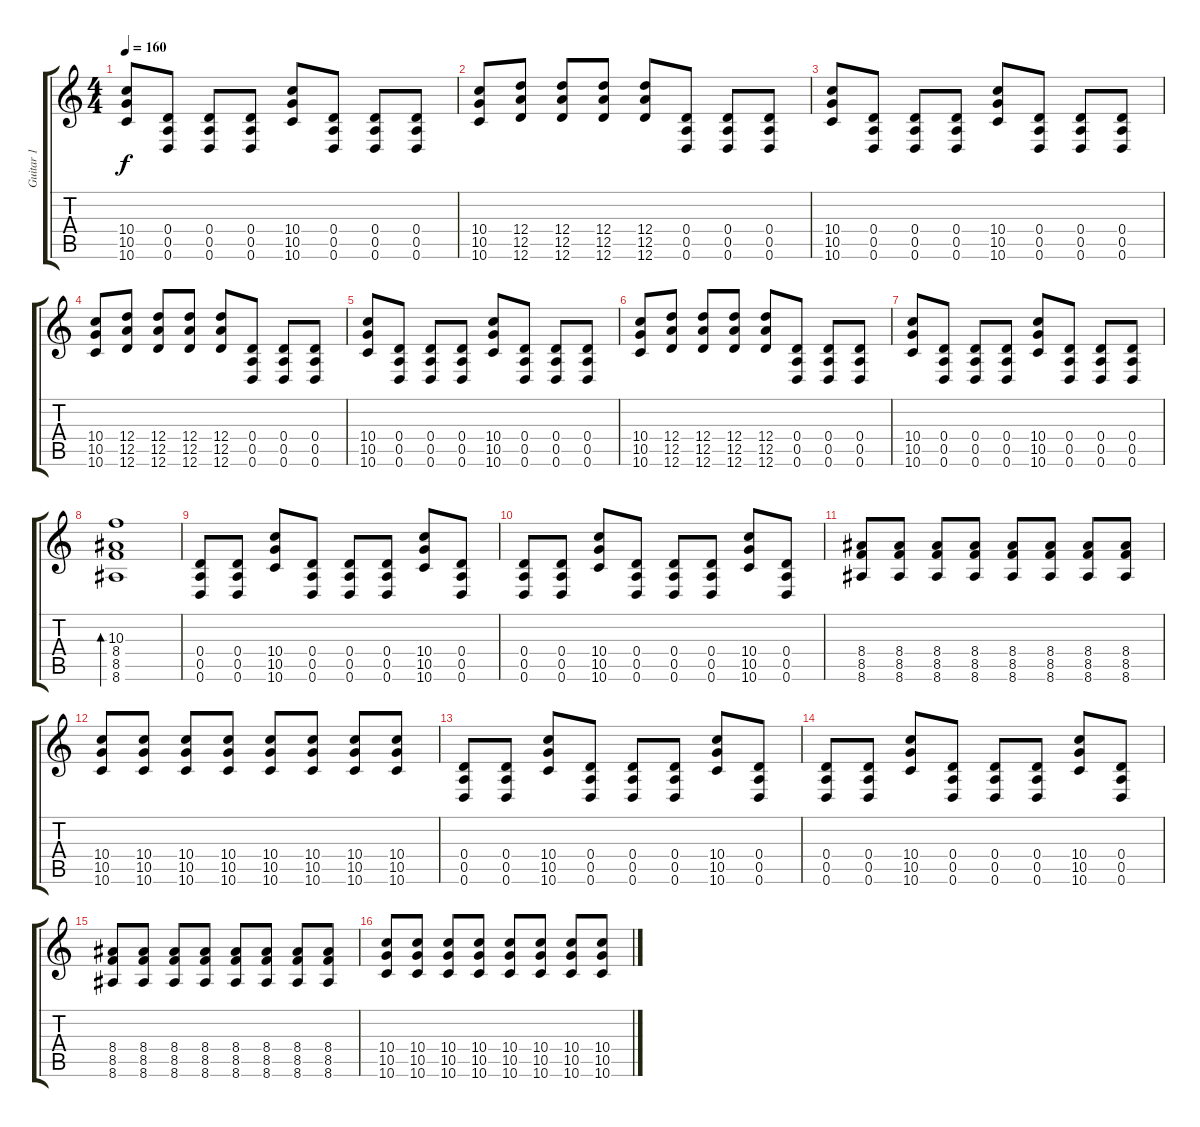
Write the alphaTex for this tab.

\track ("Guitar 1" "Guitar 1") {instrument distortionguitar}
\staff {score tabs}
\tuning (E4 B3 G3 D3 A2 D2) {hide}
\ts (4 4)
\tempo 160
\clef g2
\ks c
(10.4 10.5 10.6).8{dy f} (0.4 0.5 0.6).8 (0.4 0.5 0.6).8 (0.4 0.5 0.6).8 (10.4 10.5 10.6).8 (0.4 0.5 0.6).8 (0.4 0.5 0.6).8 (0.4 0.5 0.6).8 |
(10.4 10.5 10.6).8 (12.4 12.5 12.6).8 (12.4 12.5 12.6).8 (12.4 12.5 12.6).8 (12.4 12.5 12.6).8 (0.4 0.5 0.6).8 (0.4 0.5 0.6).8 (0.4 0.5 0.6).8 |
(10.4 10.5 10.6).8 (0.4 0.5 0.6).8 (0.4 0.5 0.6).8 (0.4 0.5 0.6).8 (10.4 10.5 10.6).8 (0.4 0.5 0.6).8 (0.4 0.5 0.6).8 (0.4 0.5 0.6).8 |
(10.4 10.5 10.6).8 (12.4 12.5 12.6).8 (12.4 12.5 12.6).8 (12.4 12.5 12.6).8 (12.4 12.5 12.6).8 (0.4 0.5 0.6).8 (0.4 0.5 0.6).8 (0.4 0.5 0.6).8 |
(10.4 10.5 10.6).8 (0.4 0.5 0.6).8 (0.4 0.5 0.6).8 (0.4 0.5 0.6).8 (10.4 10.5 10.6).8 (0.4 0.5 0.6).8 (0.4 0.5 0.6).8 (0.4 0.5 0.6).8 |
(10.4 10.5 10.6).8 (12.4 12.5 12.6).8 (12.4 12.5 12.6).8 (12.4 12.5 12.6).8 (12.4 12.5 12.6).8 (0.4 0.5 0.6).8 (0.4 0.5 0.6).8 (0.4 0.5 0.6).8 |
(10.4 10.5 10.6).8 (0.4 0.5 0.6).8 (0.4 0.5 0.6).8 (0.4 0.5 0.6).8 (10.4 10.5 10.6).8 (0.4 0.5 0.6).8 (0.4 0.5 0.6).8 (0.4 0.5 0.6).8 |
(10.3 8.4 8.5 8.6).1{bd 240} |
(0.4 0.5 0.6).8 (0.4 0.5 0.6).8 (10.4 10.5 10.6).8 (0.4 0.5 0.6).8 (0.4 0.5 0.6).8 (0.4 0.5 0.6).8 (10.4 10.5 10.6).8 (0.4 0.5 0.6).8 |
(0.4 0.5 0.6).8 (0.4 0.5 0.6).8 (10.4 10.5 10.6).8 (0.4 0.5 0.6).8 (0.4 0.5 0.6).8 (0.4 0.5 0.6).8 (10.4 10.5 10.6).8 (0.4 0.5 0.6).8 |
(8.4 8.5 8.6).8 (8.4 8.5 8.6).8 (8.4 8.5 8.6).8 (8.4 8.5 8.6).8 (8.4 8.5 8.6).8 (8.4 8.5 8.6).8 (8.4 8.5 8.6).8 (8.4 8.5 8.6).8 |
(10.4 10.5 10.6).8 (10.4 10.5 10.6).8 (10.4 10.5 10.6).8 (10.4 10.5 10.6).8 (10.4 10.5 10.6).8 (10.4 10.5 10.6).8 (10.4 10.5 10.6).8 (10.4 10.5 10.6).8 |
(0.4 0.5 0.6).8 (0.4 0.5 0.6).8 (10.4 10.5 10.6).8 (0.4 0.5 0.6).8 (0.4 0.5 0.6).8 (0.4 0.5 0.6).8 (10.4 10.5 10.6).8 (0.4 0.5 0.6).8 |
(0.4 0.5 0.6).8 (0.4 0.5 0.6).8 (10.4 10.5 10.6).8 (0.4 0.5 0.6).8 (0.4 0.5 0.6).8 (0.4 0.5 0.6).8 (10.4 10.5 10.6).8 (0.4 0.5 0.6).8 |
(8.4 8.5 8.6).8 (8.4 8.5 8.6).8 (8.4 8.5 8.6).8 (8.4 8.5 8.6).8 (8.4 8.5 8.6).8 (8.4 8.5 8.6).8 (8.4 8.5 8.6).8 (8.4 8.5 8.6).8 |
(10.4 10.5 10.6).8 (10.4 10.5 10.6).8 (10.4 10.5 10.6).8 (10.4 10.5 10.6).8 (10.4 10.5 10.6).8 (10.4 10.5 10.6).8 (10.4 10.5 10.6).8 (10.4 10.5 10.6).8
